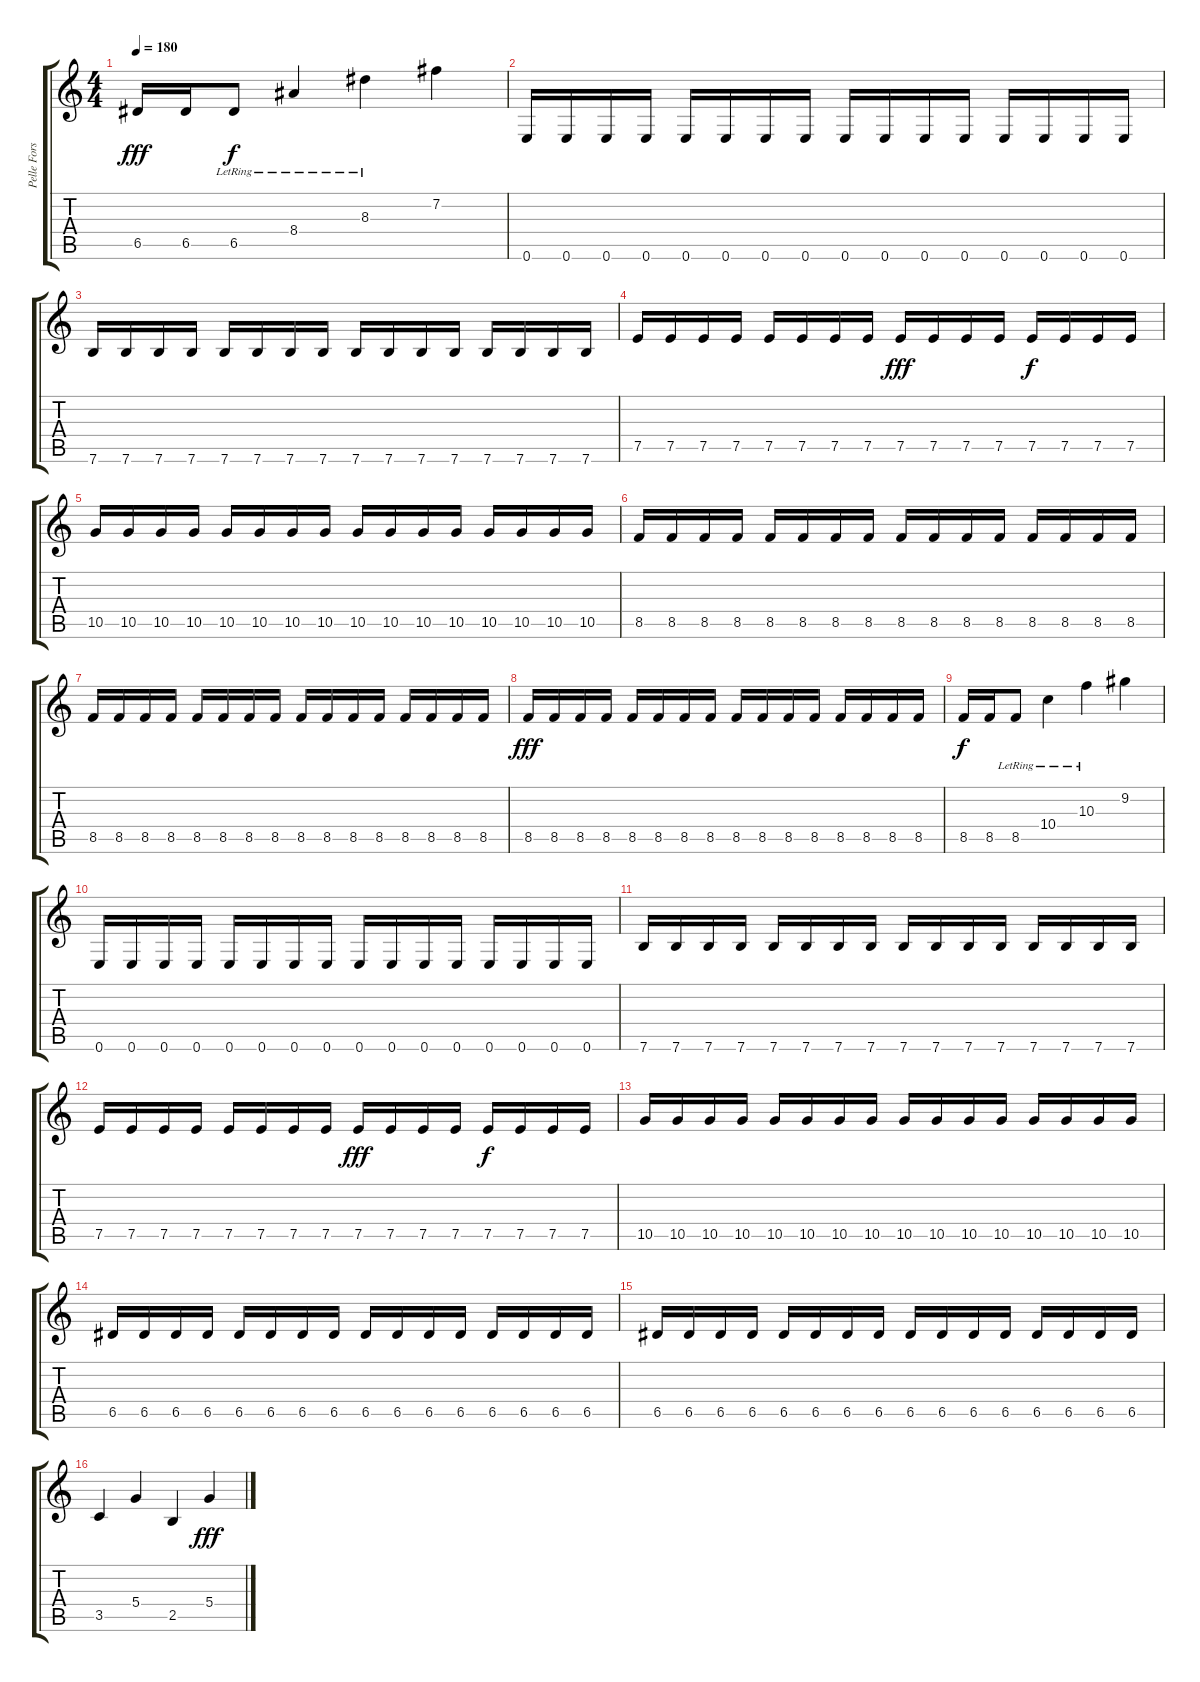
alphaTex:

\track ("Pelle Forsberg" "Pelle Fors") {instrument distortionguitar}
\staff {score tabs}
\tuning (E4 B3 G3 D3 A2 E2) {hide}
\ts (4 4)
\tempo 180
\clef g2
\ks c
6.5.16{dy fff} 6.5.16 6.5{lr}.8{dy f} 8.4{lr}.4 8.3{lr}.4 7.2.4 |
0.6.16 0.6.16 0.6.16 0.6.16 0.6.16 0.6.16 0.6.16 0.6.16 0.6.16 0.6.16 0.6.16 0.6.16 0.6.16 0.6.16 0.6.16 0.6.16 |
7.6.16 7.6.16 7.6.16 7.6.16 7.6.16 7.6.16 7.6.16 7.6.16 7.6.16 7.6.16 7.6.16 7.6.16 7.6.16 7.6.16 7.6.16 7.6.16 |
7.5.16 7.5.16 7.5.16 7.5.16 7.5.16 7.5.16 7.5.16 7.5.16 7.5.16{dy fff} 7.5.16 7.5.16 7.5.16 7.5.16{dy f} 7.5.16 7.5.16 7.5.16 |
10.5.16 10.5.16 10.5.16 10.5.16 10.5.16 10.5.16 10.5.16 10.5.16 10.5.16 10.5.16 10.5.16 10.5.16 10.5.16 10.5.16 10.5.16 10.5.16 |
8.5.16 8.5.16 8.5.16 8.5.16 8.5.16 8.5.16 8.5.16 8.5.16 8.5.16 8.5.16 8.5.16 8.5.16 8.5.16 8.5.16 8.5.16 8.5.16 |
8.5.16 8.5.16 8.5.16 8.5.16 8.5.16 8.5.16 8.5.16 8.5.16 8.5.16 8.5.16 8.5.16 8.5.16 8.5.16 8.5.16 8.5.16 8.5.16 |
8.5.16{dy fff} 8.5.16 8.5.16 8.5.16 8.5.16 8.5.16 8.5.16 8.5.16 8.5.16 8.5.16 8.5.16 8.5.16 8.5.16 8.5.16 8.5.16 8.5.16 |
8.5.16{dy f} 8.5.16 8.5{lr}.8 10.4{lr}.4 10.3{lr}.4 9.2.4 |
0.6.16 0.6.16 0.6.16 0.6.16 0.6.16 0.6.16 0.6.16 0.6.16 0.6.16 0.6.16 0.6.16 0.6.16 0.6.16 0.6.16 0.6.16 0.6.16 |
7.6.16 7.6.16 7.6.16 7.6.16 7.6.16 7.6.16 7.6.16 7.6.16 7.6.16 7.6.16 7.6.16 7.6.16 7.6.16 7.6.16 7.6.16 7.6.16 |
7.5.16 7.5.16 7.5.16 7.5.16 7.5.16 7.5.16 7.5.16 7.5.16 7.5.16{dy fff} 7.5.16 7.5.16 7.5.16 7.5.16{dy f} 7.5.16 7.5.16 7.5.16 |
10.5.16 10.5.16 10.5.16 10.5.16 10.5.16 10.5.16 10.5.16 10.5.16 10.5.16 10.5.16 10.5.16 10.5.16 10.5.16 10.5.16 10.5.16 10.5.16 |
6.5.16 6.5.16 6.5.16 6.5.16 6.5.16 6.5.16 6.5.16 6.5.16 6.5.16 6.5.16 6.5.16 6.5.16 6.5.16 6.5.16 6.5.16 6.5.16 |
6.5.16 6.5.16 6.5.16 6.5.16 6.5.16 6.5.16 6.5.16 6.5.16 6.5.16 6.5.16 6.5.16 6.5.16 6.5.16 6.5.16 6.5.16 6.5.16 |
3.5.4 5.4.4 2.5.4 5.4.4{dy fff}
